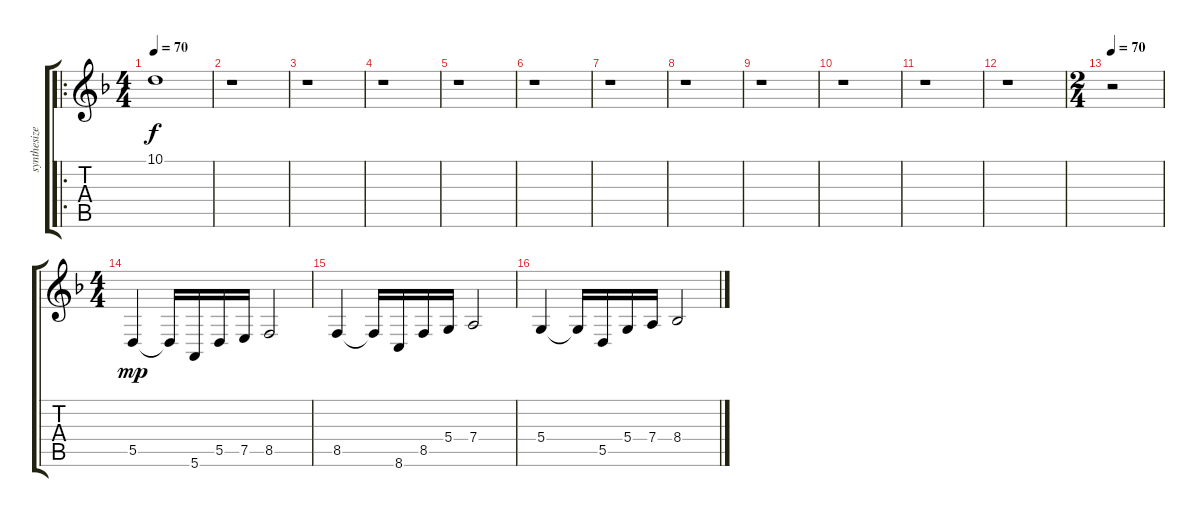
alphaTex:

\track ("synthesizer" "synthesize") {instrument synthstrings1}
\staff {score tabs}
\tuning (E4 B3 G3 D3 A2 E2) {hide}
\ro
\ts (4 4)
\tempo 70
\clef g2
\ks f
10.1.1{dy f instrument synthstrings1} |
r.1 |
r.1 |
r.1 |
r.1 |
r.1 |
r.1 |
r.1 |
r.1 |
r.1 |
r.1 |
r.1 |
\ts (2 4)
\tempo 70
r.2 |
\ts (4 4)
5.5.4{dy mp} 5.5{t}.16 5.6.16 5.5.16 7.5.16 8.5.2 |
8.5.4 8.5{t}.16 8.6.16 8.5.16 5.4.16 7.4.2 |
5.4.4 5.4{t}.16 5.5.16 5.4.16 7.4.16 8.4.2
